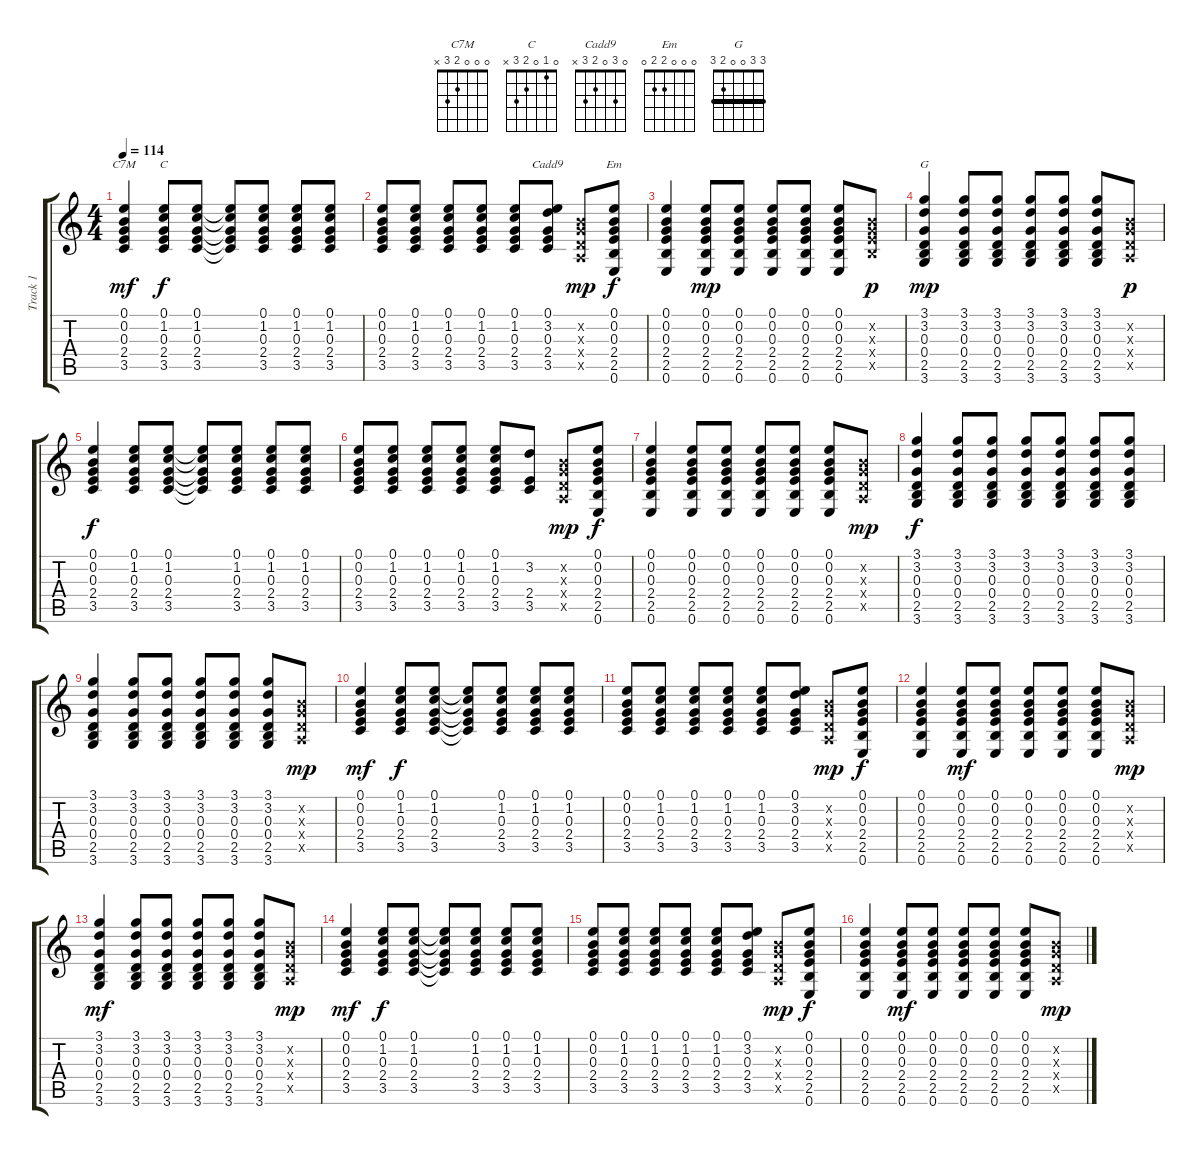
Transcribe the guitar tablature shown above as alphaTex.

\track ("Track 1" "Track 1") {instrument acousticguitarsteel}
\staff {score tabs}
\tuning (E4 B3 G3 D3 A2 E2) {hide}
\chord ("C7M" 0 0 0 2 3 x)
\chord ("C" 0 1 0 2 3 x)
\chord ("Cadd9" 0 3 0 2 3 x)
\chord ("Em" 0 0 0 2 2 0)
\chord ("G" 3 3 0 0 2 3) {barre 3}
\ts (4 4)
\tempo 114
\clef g2
\ks c
(0.1 0.2 0.3 2.4 3.5).4{ch "C7M" dy mf instrument acousticguitarsteel} (0.1 1.2 0.3 2.4 3.5).8{ch "C" dy f} (0.1 1.2 0.3 2.4 3.5).8 (0.1{t} 1.2{t} 0.3{t} 2.4{t} 3.5{t}).8 (0.1 1.2 0.3 2.4 3.5).8 (0.1 1.2 0.3 2.4 3.5).8 (0.1 1.2 0.3 2.4 3.5).8 |
(0.1 0.2 0.3 2.4 3.5).8 (0.1 1.2 0.3 2.4 3.5).8 (0.1 1.2 0.3 2.4 3.5).8 (0.1 1.2 0.3 2.4 3.5).8 (0.1 1.2 0.3 2.4 3.5).8 (0.1 3.2 0.3 2.4 3.5).8{ch "Cadd9"} (0.2{x} 0.3{x} 0.4{x} 0.5{x}).8{dy mp} (0.1 0.2 0.3 2.4 2.5 0.6).8{ch "Em" dy f} |
(0.1 0.2 0.3 2.4 2.5 0.6).4 (0.1 0.2 0.3 2.4 2.5 0.6).8{dy mp} (0.1 0.2 0.3 2.4 2.5 0.6).8 (0.1 0.2 0.3 2.4 2.5 0.6).8 (0.1 0.2 0.3 2.4 2.5 0.6).8 (0.1 0.2 0.3 2.4 2.5 0.6).8 (0.2{x} 0.3{x} 2.4{x} 2.5{x}).8{dy p} |
(3.1 3.2 0.3 0.4 2.5 3.6).4{ch "G" dy mp} (3.1 3.2 0.3 0.4 2.5 3.6).8 (3.1 3.2 0.3 0.4 2.5 3.6).8 (3.1 3.2 0.3 0.4 2.5 3.6).8 (3.1 3.2 0.3 0.4 2.5 3.6).8 (3.1 3.2 0.3 0.4 2.5 3.6).8 (0.2{x} 0.3{x} 0.4{x} 0.5{x}).8{dy p} |
(0.1 0.2 0.3 2.4 3.5).4{dy f} (0.1 1.2 0.3 2.4 3.5).8 (0.1 1.2 0.3 2.4 3.5).8 (0.1{t} 1.2{t} 0.3{t} 2.4{t} 3.5{t}).8 (0.1 1.2 0.3 2.4 3.5).8 (0.1 1.2 0.3 2.4 3.5).8 (0.1 1.2 0.3 2.4 3.5).8 |
(0.1 0.2 0.3 2.4 3.5).8 (0.1 1.2 0.3 2.4 3.5).8 (0.1 1.2 0.3 2.4 3.5).8 (0.1 1.2 0.3 2.4 3.5).8 (0.1 1.2 0.3 2.4 3.5).8 (3.2 2.4 3.5).8 (0.2{x} 0.3{x} 0.4{x} 0.5{x}).8{dy mp} (0.1 0.2 0.3 2.4 2.5 0.6).8{dy f} |
(0.1 0.2 0.3 2.4 2.5 0.6).4 (0.1 0.2 0.3 2.4 2.5 0.6).8 (0.1 0.2 0.3 2.4 2.5 0.6).8 (0.1 0.2 0.3 2.4 2.5 0.6).8 (0.1 0.2 0.3 2.4 2.5 0.6).8 (0.1 0.2 0.3 2.4 2.5 0.6).8 (0.2{x} 0.3{x} 0.4{x} 0.5{x}).8{dy mp} |
(3.1 3.2 0.3 0.4 2.5 3.6).4{dy f} (3.1 3.2 0.3 0.4 2.5 3.6).8 (3.1 3.2 0.3 0.4 2.5 3.6).8 (3.1 3.2 0.3 0.4 2.5 3.6).8 (3.1 3.2 0.3 0.4 2.5 3.6).8 (3.1 3.2 0.3 0.4 2.5 3.6).8 (3.1 3.2 0.3 0.4 2.5 3.6).8 |
(3.1 3.2 0.3 0.4 2.5 3.6).4 (3.1 3.2 0.3 0.4 2.5 3.6).8 (3.1 3.2 0.3 0.4 2.5 3.6).8 (3.1 3.2 0.3 0.4 2.5 3.6).8 (3.1 3.2 0.3 0.4 2.5 3.6).8 (3.1 3.2 0.3 0.4 2.5 3.6).8 (0.2{x} 0.3{x} 0.4{x} 0.5{x}).8{dy mp} |
(0.1 0.2 0.3 2.4 3.5).4{dy mf} (0.1 1.2 0.3 2.4 3.5).8{dy f} (0.1 1.2 0.3 2.4 3.5).8 (0.1{t} 1.2{t} 0.3{t} 2.4{t} 3.5{t}).8 (0.1 1.2 0.3 2.4 3.5).8 (0.1 1.2 0.3 2.4 3.5).8 (0.1 1.2 0.3 2.4 3.5).8 |
(0.1 0.2 0.3 2.4 3.5).8 (0.1 1.2 0.3 2.4 3.5).8 (0.1 1.2 0.3 2.4 3.5).8 (0.1 1.2 0.3 2.4 3.5).8 (0.1 1.2 0.3 2.4 3.5).8 (0.1 3.2 0.3 2.4 3.5).8 (0.2{x} 0.3{x} 0.4{x} 0.5{x}).8{dy mp} (0.1 0.2 0.3 2.4 2.5 0.6).8{dy f} |
(0.1 0.2 0.3 2.4 2.5 0.6).4 (0.1 0.2 0.3 2.4 2.5 0.6).8{dy mf} (0.1 0.2 0.3 2.4 2.5 0.6).8 (0.1 0.2 0.3 2.4 2.5 0.6).8 (0.1 0.2 0.3 2.4 2.5 0.6).8 (0.1 0.2 0.3 2.4 2.5 0.6).8 (0.2{x} 0.3{x} 0.4{x} 0.5{x}).8{dy mp} |
(3.1 3.2 0.3 0.4 2.5 3.6).4{dy mf} (3.1 3.2 0.3 0.4 2.5 3.6).8 (3.1 3.2 0.3 0.4 2.5 3.6).8 (3.1 3.2 0.3 0.4 2.5 3.6).8 (3.1 3.2 0.3 0.4 2.5 3.6).8 (3.1 3.2 0.3 0.4 2.5 3.6).8 (0.2{x} 0.3{x} 0.4{x} 0.5{x}).8{dy mp} |
(0.1 0.2 0.3 2.4 3.5).4{dy mf} (0.1 1.2 0.3 2.4 3.5).8{dy f} (0.1 1.2 0.3 2.4 3.5).8 (0.1{t} 1.2{t} 0.3{t} 2.4{t} 3.5{t}).8 (0.1 1.2 0.3 2.4 3.5).8 (0.1 1.2 0.3 2.4 3.5).8 (0.1 1.2 0.3 2.4 3.5).8 |
(0.1 0.2 0.3 2.4 3.5).8 (0.1 1.2 0.3 2.4 3.5).8 (0.1 1.2 0.3 2.4 3.5).8 (0.1 1.2 0.3 2.4 3.5).8 (0.1 1.2 0.3 2.4 3.5).8 (0.1 3.2 0.3 2.4 3.5).8 (0.2{x} 0.3{x} 0.4{x} 0.5{x}).8{dy mp} (0.1 0.2 0.3 2.4 2.5 0.6).8{dy f} |
(0.1 0.2 0.3 2.4 2.5 0.6).4 (0.1 0.2 0.3 2.4 2.5 0.6).8{dy mf} (0.1 0.2 0.3 2.4 2.5 0.6).8 (0.1 0.2 0.3 2.4 2.5 0.6).8 (0.1 0.2 0.3 2.4 2.5 0.6).8 (0.1 0.2 0.3 2.4 2.5 0.6).8 (0.2{x} 0.3{x} 0.4{x} 0.5{x}).8{dy mp}
